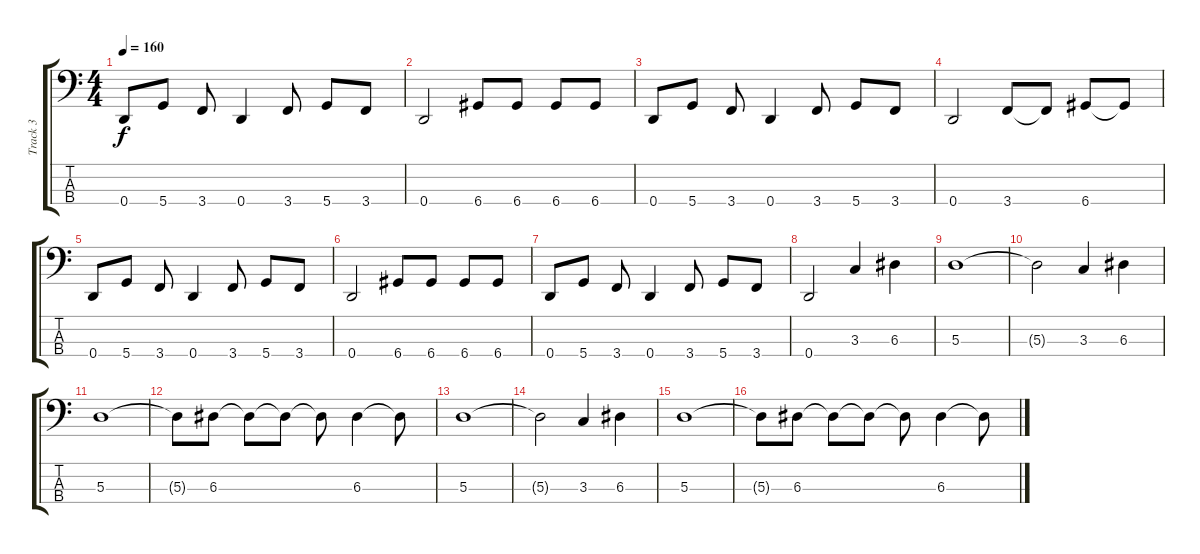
\track ("Track 3" "Track 3") {instrument electricbassfinger}
\staff {score tabs}
\tuning (G2 D2 A1 D1) {hide}
\ts (4 4)
\tempo 160
\clef f4
\ks c
0.4.8{dy f} 5.4.8 3.4.8 0.4.4 3.4.8 5.4.8 3.4.8 |
0.4.2 6.4.8 6.4.8 6.4.8 6.4.8 |
0.4.8 5.4.8 3.4.8 0.4.4 3.4.8 5.4.8 3.4.8 |
0.4.2 3.4.8 3.4{t}.8 6.4.8 6.4{t}.8 |
0.4.8 5.4.8 3.4.8 0.4.4 3.4.8 5.4.8 3.4.8 |
0.4.2 6.4.8 6.4.8 6.4.8 6.4.8 |
0.4.8 5.4.8 3.4.8 0.4.4 3.4.8 5.4.8 3.4.8 |
0.4.2 3.3.4 6.3.4 |
5.3.1 |
5.3{t}.2 3.3.4 6.3.4 |
5.3.1 |
5.3{t}.8 6.3.8 6.3{t}.8 6.3{t}.8 6.3{t}.8 6.3.4 6.3{t}.8 |
5.3.1 |
5.3{t}.2 3.3.4 6.3.4 |
5.3.1 |
5.3{t}.8 6.3.8 6.3{t}.8 6.3{t}.8 6.3{t}.8 6.3.4 6.3{t}.8
